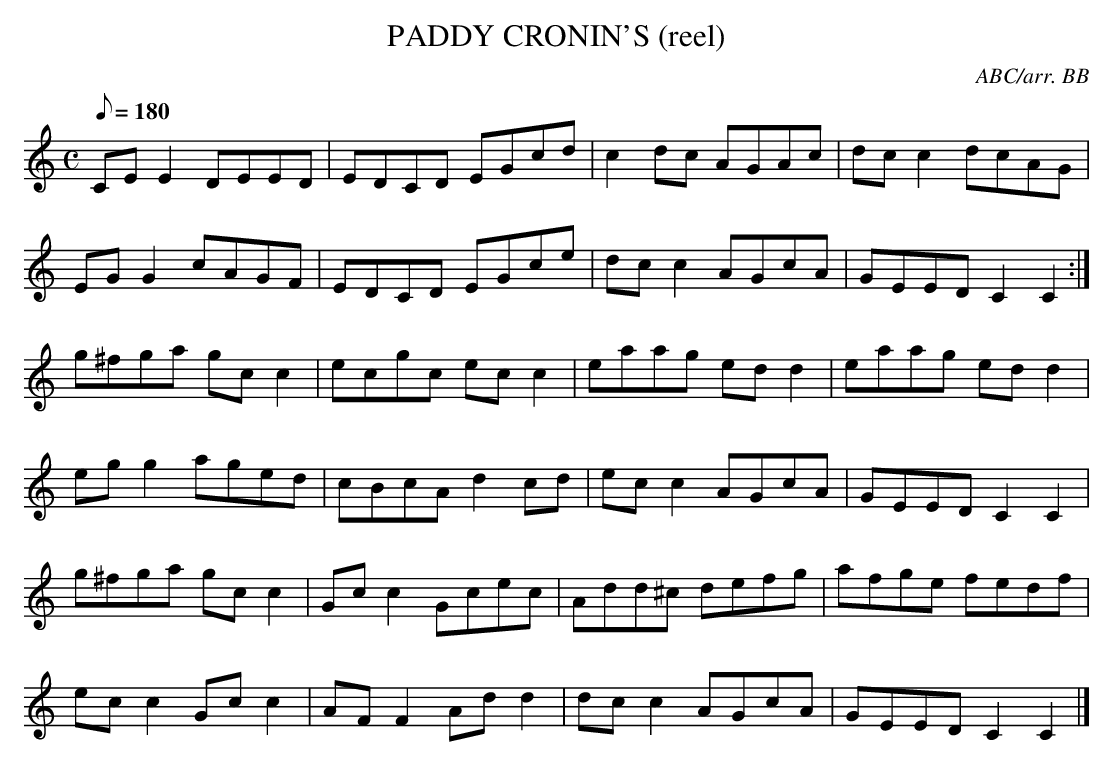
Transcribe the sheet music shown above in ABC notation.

X:1
T:PADDY CRONIN'S (reel)
C:ABC/arr. BB
L:1/8
M:C
Q:180
K:C
CEE2 DEED|EDCD EGcd|c2dc AGAc|dcc2 dcAG|
EGG2 cAGF|EDCD EGce|dcc2 AGcA|GEED C2C2 :|
g^fga gcc2|ecgc ecc2|eaag edd2|eaag edd2|
egg2 aged|cBcA d2cd|ecc2 AGcA|GEED C2C2|
g^fga gcc2|Gcc2 Gcec|Add^c defg|afge fedf|
ecc2 Gcc2|AFF2 Add2|dcc2 AGcA|GEED C2C2 |]
